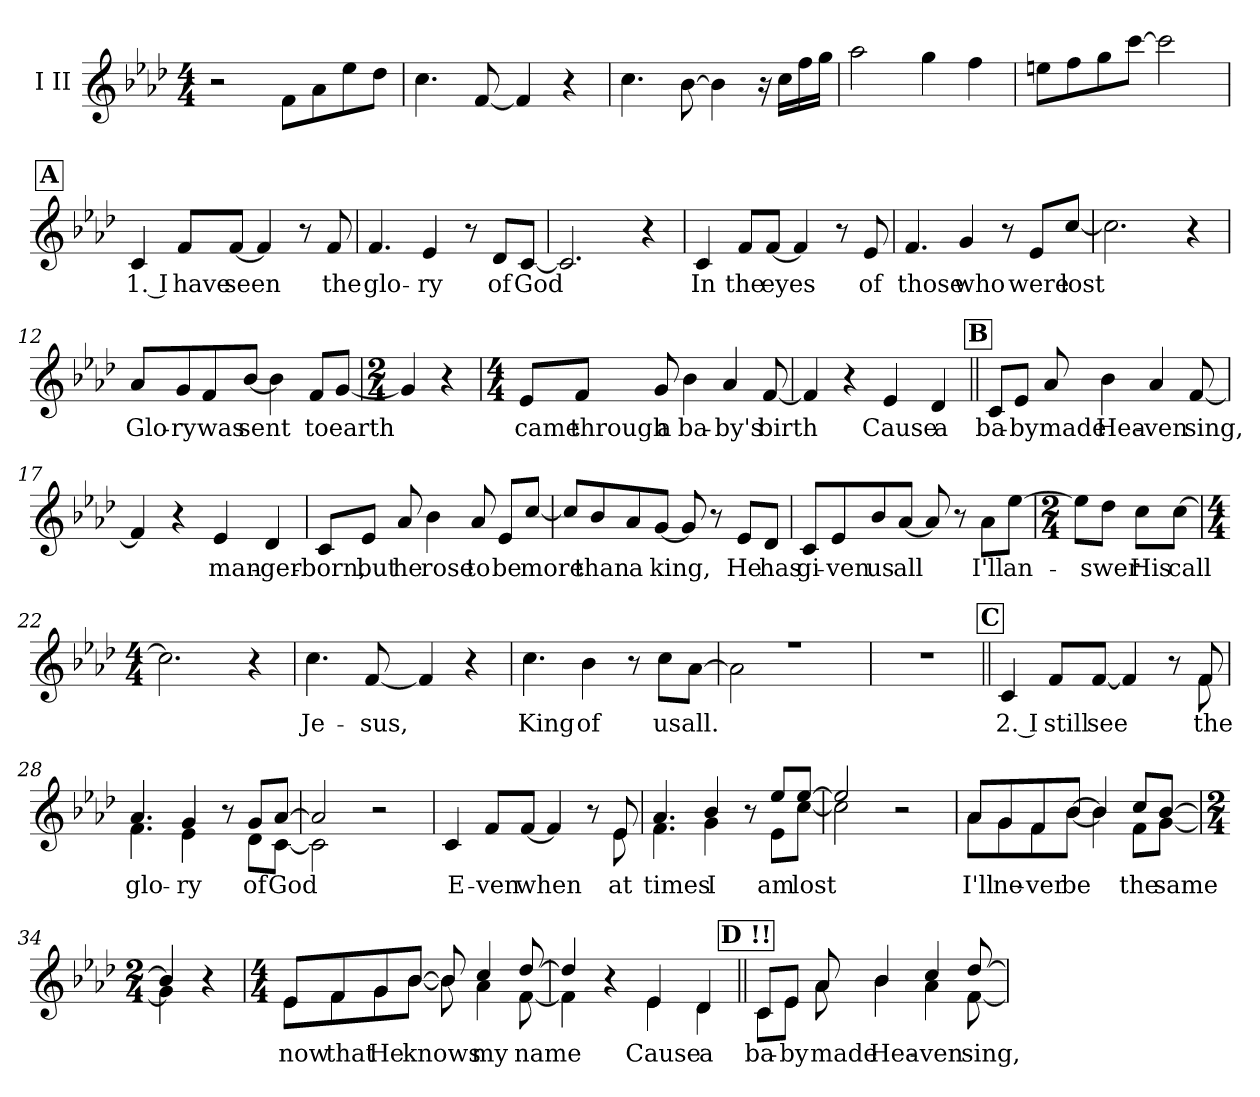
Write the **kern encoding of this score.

**kern	**text
*part1	*part1
*staff1	*staff1
*I"I II	*
*I'I II	*
*clefG2	*
*k[b-e-a-d-]	*
*M4/4	*
*MM100	*
=1	=1
2r	.
8f!\L	.
8a-!\	.
8ee-!\	.
8dd-!\J	.
=2	=2
4.cc!\	.
[8f!/	.
4f!/]	.
4r	.
=3	=3
4.cc!\	.
[8b-!\	.
4b-!\]	.
16r	.
16cc!\LL	.
16ff!\	.
16gg!\JJ	.
!!LO:LB:g=z
=4	=4
2aa-!\	.
4gg!\	.
4ff!\	.
=5	=5
8een!\L	.
8ff!\	.
8gg!\	.
[8ccc!\J	.
2ccc!\]	.
!!LO:REH:place=s1:a:B:cj:fs=14:t=A
=6	=6
!	!LO:LY:b
4c/	1. I
!	!LO:LY:b
8f/L	have
!	!LO:LY:b
[8f/J	seen
4f/]	.
8r	.
!	!LO:LY:b
8f/	the
!!LO:LB:g=z
=7	=7
!	!LO:LY:b
4.f/	glo-
!	!LO:LY:b
4e-/	-ry
8r	.
!	!LO:LY:b
8d-/L	of
!	!LO:LY:b
[8c/J	God
=8	=8
2.c/]	.
4r	.
=9	=9
!	!LO:LY:b
4c/	In
!	!LO:LY:b
8f/L	the
!	!LO:LY:b
[8f/J	eyes
4f/]	.
8r	.
!	!LO:LY:b
8e-/	of
!!LO:LB:g=z
=10	=10
!	!LO:LY:b
4.f/	those
!	!LO:LY:b
4g/	who
8r	.
!	!LO:LY:b
8e-/L	were
!	!LO:LY:b
[8cc/J	lost
=11	=11
2.cc\]	.
4r	.
=12	=12
!	!LO:LY:b
8a-/L	Glo-
!	!LO:LY:b
8g/	-ry
!	!LO:LY:b
8f/	was
!	!LO:LY:b
[8b-/J	sent
4b-\]	.
!	!LO:LY:b
8f/L	to
!	!LO:LY:b
[8g/J	earth
!!LO:LB:g=z
=13	=13
*M2/4	*
4g/]	.
4r	.
=14	=14
*M4/4	*
!	!LO:LY:b
8e-/L	came
!	!LO:LY:b
8f/J	through
!	!LO:LY:b
8g/	a
!	!LO:LY:b
4b-\	ba-
!	!LO:LY:b
4a-/	-by's
!	!LO:LY:b
[8f/	birth
=15	=15
4f/]	.
4r	.
!	!LO:LY:b
4e-/	Cause
!	!LO:LY:b
4d-/	a
!!LO:LB:g=z
!!LO:REH:place=s1:a:B:cj:fs=14:t=B
=16||	=16||
!	!LO:LY:b
8c/L	ba-
!	!LO:LY:b
8e-/J	-by
!	!LO:LY:b
8a-/	made
!	!LO:LY:b
4b-\	Hea-
!	!LO:LY:b
4a-/	-ven
!	!LO:LY:b
[8f/	sing,
=17	=17
4f/]	.
4r	.
!	!LO:LY:b
4e-/	man-
!	!LO:LY:b
4d-/	-ger-
!!LO:LB:g=z
=18	=18
!	!LO:LY:b
8c/L	-born,
!	!LO:LY:b
8e-/J	but
!	!LO:LY:b
8a-/	he
!	!LO:LY:b
4b-\	rose
!	!LO:LY:b
8a-/	to
!	!LO:LY:b
8e-/L	be
!	!LO:LY:b
[8cc/J	more
=19	=19
8cc/L]	.
!	!LO:LY:b
8b-/	than
!	!LO:LY:b
8a-/	a
!	!LO:LY:b
[8g/J	king,
8g/]	.
8r	.
!	!LO:LY:b
8e-/L	He
!	!LO:LY:b
8d-/J	has
!!LO:PB:g=z
=20	=20
!	!LO:LY:b
8c/L	gi-
!	!LO:LY:b
8e-/	-ven
!	!LO:LY:b
8b-/	us
!	!LO:LY:b
[8a-/J	all
8a-/]	.
8r	.
!	!LO:LY:b
8a-\L	I'll
!	!LO:LY:b
[8ee-\J	an-
=21	=21
*M2/4	*
8ee-\L]	.
!	!LO:LY:b
8dd-\J	-swer
!	!LO:LY:b
8cc\L	His
!	!LO:LY:b
[8cc\J	call
=22	=22
*M4/4	*
2.cc\]	.
4r	.
!!LO:LB:g=z
=23	=23
!	!LO:LY:b
4.cc\	Je-
!	!LO:LY:b
[8f/	-sus,
4f/]	.
4r	.
=24	=24
!	!LO:LY:b
4.cc\	King
!	!LO:LY:b
4b-\	of
8r	.
!	!LO:LY:b
8cc\L	us
!	!LO:LY:b
[8a-\J	all.
=25	=25
*^	*
1r	2a-\]	.
.	2ryy	.
*v	*v	*
!!LO:LB:g=z
=26	=26
1r	.
!!LO:REH:place=s1:a:B:cj:fs=14:t=C
=27||	=27||
!	!LO:LY:b
*^	*
4c/	2..ryy	2. I
!	!	!LO:LY:b
8f/L	.	still
!	!	!LO:LY:b
[8f/J	.	see
4f/]	.	.
8r	.	.
!	!	!LO:LY:b
8f/	8f\	the
=28	=28	=28
!	!	!LO:LY:b
4.a-/	4.f\	glo-
!	!	!LO:LY:b
4g/	4e-\	-ry
8r	8ryy	.
!	!	!LO:LY:b
8g/L	8d-\L	of
!	!	!LO:LY:b
[8a-/J	[8c\J	God
!!LO:LB:g=z	!!
=29	=29	=29
2a-/]	2c\]	.
2r	2ryy	.
=30	=30	=30
!	!	!LO:LY:b
4c/	2..ryy	E-
!	!	!LO:LY:b
8f/L	.	-ven
!	!	!LO:LY:b
[8f/J	.	when
4f/]	.	.
8r	.	.
!	!	!LO:LY:b
8e-/	8e-\	at
=31	=31	=31
!	!	!LO:LY:b
4.a-/	4.f\	times
!	!	!LO:LY:b
4b-/	4g\	I
8r	8ryy	.
!	!	!LO:LY:b
8ee-/L	8e-\L	am
!	!	!LO:LY:b
[8ee-/J	[8cc\J	lost
!!LO:LB:g=z	!!
=32	=32	=32
2ee-/]	2cc\]	.
2r	2ryy	.
=33	=33	=33
!	!	!LO:LY:b
8a-/L	8a-\L	I'll
!	!	!LO:LY:b
8g/	8g\	ne-
!	!	!LO:LY:b
8f/	8f\	-ver
!	!	!LO:LY:b
[8b-/J	[8b-\J	be
4b-/]	4b-\]	.
!	!	!LO:LY:b
8cc/L	8f\L	the
!	!	!LO:LY:b
[8b-/J	[8g\J	same
=34	=34	=34
*M2/4	*	*
4b-/]	4g\]	.
4r	4ryy	.
!!LO:LB:g=z	!!
=35	=35	=35
*M4/4	*	*
!	!	!LO:LY:b
8e-/L	8e-\L	now
!	!	!LO:LY:b
8f/	8f\	that
!	!	!LO:LY:b
8g/	8g\	He
!	!	!LO:LY:b
[8b-/J	[8b-\J	knows
8b-/]	8b-\]	.
!	!	!LO:LY:b
4cc/	4a-\	my
!	!	!LO:LY:b
[8dd-/	[8f\	name
=36	=36	=36
4dd-/]	4f\]	.
4r	4ryy	.
!	!	!LO:LY:b
4e-/	4e-\	Cause
!	!	!LO:LY:b
4d-/	4d-\	a
!!LO:LB:g=z	!!
!!LO:REH:place=s1:a:B:cj:fs=14:t=D	!!
=37||	=37||	=37||
!	!	!LO:LY:b
8c/L	8c\L	ba-
!	!	!LO:LY:b
8e-/J	8e-\J	-by
!	!	!LO:LY:b
8a-/	8a-\	made
!	!	!LO:LY:b
4b-/	4b-\	Hea-
!	!	!LO:LY:b
4cc/	4a-\	-ven
!	!	!LO:LY:b
[8dd-/	[8f\	sing,
*v	*v	*
=	=
*-	*-
